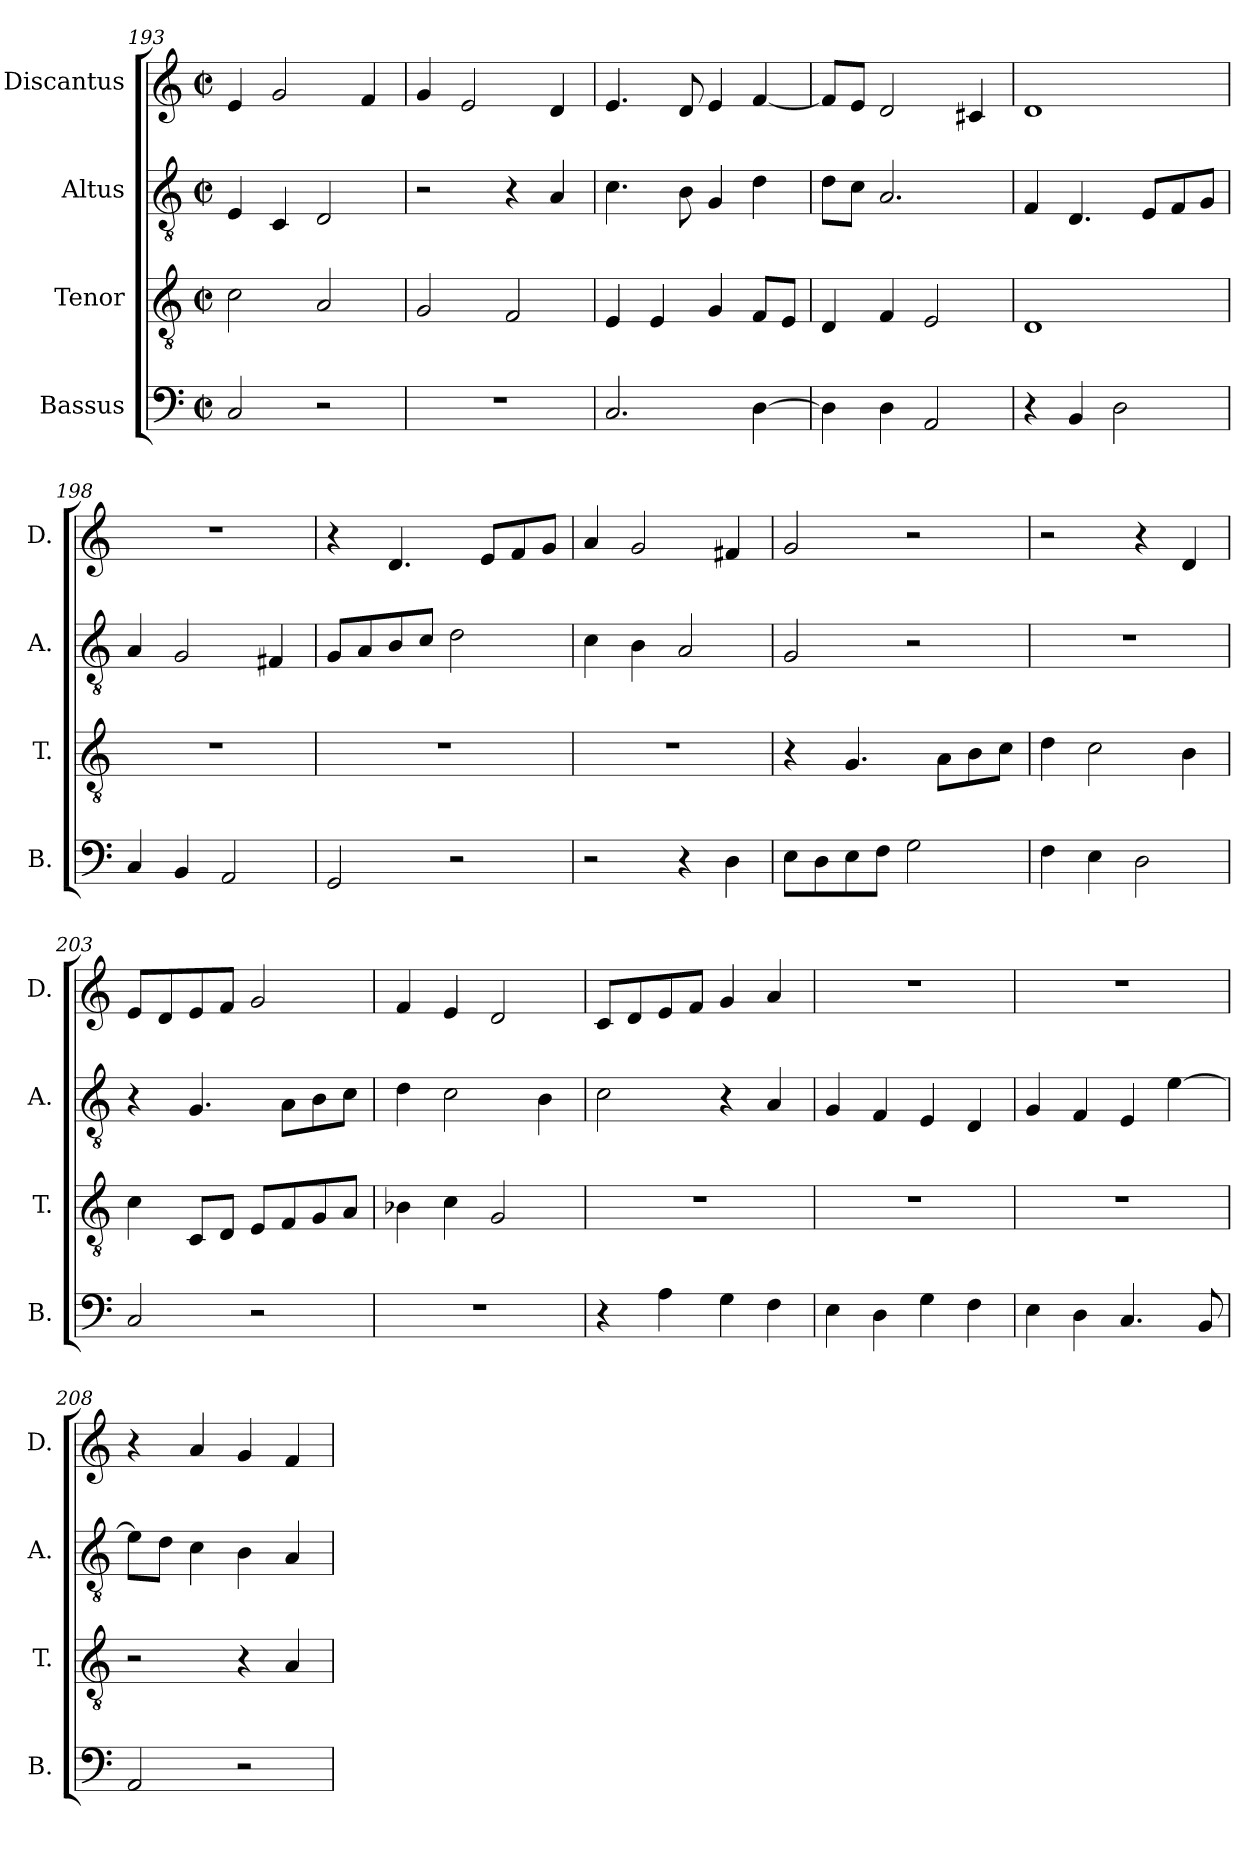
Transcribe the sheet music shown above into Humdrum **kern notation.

**kern	**kern	**kern	**kern
*part4	*part3	*part2	*part1
*staff4	*staff3	*staff2	*staff1
*I"Bassus	*I"Tenor	*I"Altus	*I"Discantus
*I'B.	*I'T.	*I'A.	*I'D.
*clefF4	*clefGv2	*clefGv2	*clefG2
*k[]	*k[]	*k[]	*k[]
*M2/2	*M2/2	*M2/2	*M2/2
*met(c|)	*met(c|)	*met(c|)	*met(c|)
=193	=193	=193	=193
2C/	2c\	4E/	4e/
.	.	4C/	2g/
2r	2A/	2D/	.
.	.	.	4f/
=194	=194	=194	=194
1r	2G/	2r	4g/
.	.	.	2e/
.	2F/	4r	.
.	.	4A/	4d/
!!LO:PB:g=z
=195	=195	=195	=195
2.C/	4E/	4.c\	4.e/
.	4E/	.	.
.	.	8B\	8d/
.	4G/	4G/	4e/
[4D\	8F/L	4d\	[4f/
.	8E/J	.	.
=196	=196	=196	=196
4D\]	4D/	8d\L	8f/L]
.	.	8c\J	8e/J
4D\	4F/	2.A/	2d/
2AA/	2E/	.	.
.	.	.	4c#X/
=197	=197	=197	=197
4r	1D	4F/	1d
4BB/	.	4.D/	.
2D\	.	.	.
.	.	8E/L	.
.	.	8F/	.
.	.	8G/J	.
=198	=198	=198	=198
4C/	1r	4A/	1r
4BB/	.	2G/	.
2AA/	.	.	.
.	.	4F#X/	.
=199	=199	=199	=199
2GG/	1r	8G/L	4r
.	.	8A/	.
.	.	8B/	4.d/
.	.	8c/J	.
2r	.	2d\	.
.	.	.	8e/L
.	.	.	8f/
.	.	.	8g/J
=200	=200	=200	=200
2r	1r	4c\	4a/
.	.	4B\	2g/
4r	.	2A/	.
4D\	.	.	4f#X/
!!LO:LB:g=z
=201	=201	=201	=201
8E\L	4r	2G/	2g/
8D\	.	.	.
8E\	4.G/	.	.
8F\J	.	.	.
2G\	.	2r	2r
.	8A\L	.	.
.	8B\	.	.
.	8c\J	.	.
=202	=202	=202	=202
4F\	4d\	1r	2r
4E\	2c\	.	.
2D\	.	.	4r
.	4B\	.	4d/
=203	=203	=203	=203
2C/	4c\	4r	8e/L
.	.	.	8d/
.	8C/L	4.G/	8e/
.	8D/J	.	8f/J
2r	8E/L	.	2g/
.	8F/	8A\L	.
.	8G/	8B\	.
.	8A/J	8c\J	.
=204	=204	=204	=204
1r	4B-X\	4d\	4f/
.	4c\	2c\	4e/
.	2G/	.	2d/
.	.	4B\	.
=205	=205	=205	=205
4r	1r	2c\	8c/L
.	.	.	8d/
4A\	.	.	8e/
.	.	.	8f/J
4G\	.	4r	4g/
4F\	.	4A/	4a/
=206	=206	=206	=206
4E\	1r	4G/	1r
4D\	.	4F/	.
4G\	.	4E/	.
4F\	.	4D/	.
!!LO:LB:g=z
=207	=207	=207	=207
4E\	1r	4G/	1r
4D\	.	4F/	.
4.C/	.	4E/	.
.	.	[4e\	.
8BB/	.	.	.
=208	=208	=208	=208
2AA/	2r	8e\L]	4r
.	.	8d\J	.
.	.	4c\	4a/
2r	4r	4B\	4g/
.	4A/	4A/	4f/
=	=	=	=
*-	*-	*-	*-
